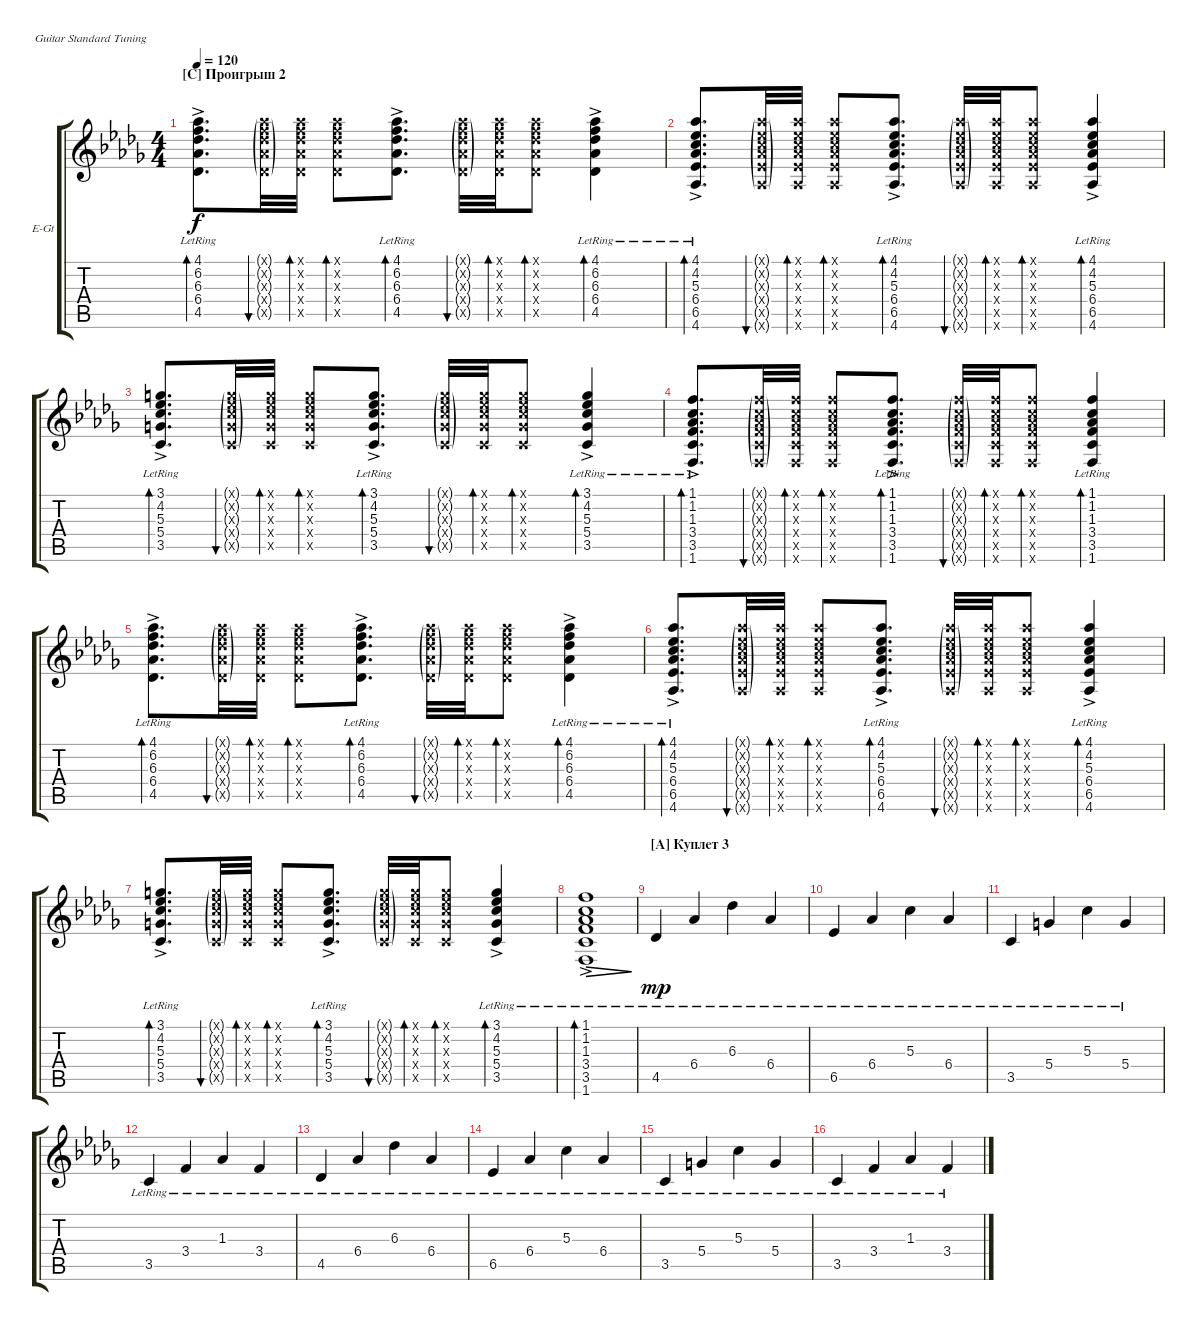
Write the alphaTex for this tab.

\defaultSystemsLayout 4
\bracketExtendMode groupsimilarinstruments
\firstSystemTrackNameOrientation horizontal
\otherSystemsTrackNameOrientation horizontal
\track ("Гитара 2" "E-Gt") {instrument acousticgrandpiano}
\staff {score tabs}
\tuning (E4 B3 G3 D3 A2 E2)
\displaytranspose 12
\ts (4 4)
\section ("C" "Проигрыш 2")
\tempo 120
\clef g2
\ks db
(4.1{ac lr} 6.4{ac lr} 6.3{ac lr} 4.5{ac lr} 6.2{ac lr}).8{d bd 30 dy f} (4.1{g x} 6.4{g x} 6.3{g x} 4.5{g x} 6.2{g x}).32{bu 30} (4.1{x} 6.4{x} 6.3{x} 4.5{x} 6.2{x}).32{bd 30} (4.1{x} 6.4{x} 6.3{x} 4.5{x} 6.2{x}).8{bd 30} (4.1{ac lr} 6.4{ac lr} 6.3{ac lr} 4.5{ac lr} 6.2{ac lr}).8{d bd 30} (4.1{g x} 6.4{g x} 6.3{g x} 4.5{g x} 6.2{g x}).32{bu 30} (4.1{x} 6.4{x} 6.3{x} 4.5{x} 6.2{x}).32{bd 30} (4.1{x} 6.4{x} 6.3{x} 4.5{x} 6.2{x}).8{bd 30} (4.1{ac lr} 6.4{ac lr} 6.3{ac lr} 4.5{ac lr} 6.2{ac lr}).4{bd 30} |
(6.5{ac lr} 6.4{ac lr} 5.3{ac lr} 4.2{ac lr} 4.1{ac lr} 4.6{ac lr}).8{d bd 30} (6.5{g x} 6.4{g x} 5.3{g x} 4.2{g x} 4.1{g x} 4.6{g x}).32{bu 30} (6.5{x} 6.4{x} 5.3{x} 4.2{x} 4.1{x} 4.6{x}).32{bd 60} (6.5{x} 6.4{x} 5.3{x} 4.2{x} 4.1{x} 4.6{x}).8{bd 234} (6.5{ac lr} 6.4{ac lr} 5.3{ac lr} 4.2{ac lr} 4.1{ac lr} 4.6{ac lr}).8{d bd 30} (6.5{g x} 6.4{g x} 5.3{g x} 4.2{g x} 4.1{g x} 4.6{g x}).32{bu 30} (6.5{x} 6.4{x} 5.3{x} 4.2{x} 4.1{x} 4.6{x}).32{bd 60} (6.5{x} 6.4{x} 5.3{x} 4.2{x} 4.1{x} 4.6{x}).8{bd 234} (6.5{ac lr} 6.4{ac lr} 5.3{ac lr} 4.2{ac lr} 4.1{ac lr} 4.6{ac lr}).4{bd 30} |
(3.1{ac lr} 4.2{ac lr} 5.4{ac lr} 5.3{ac lr} 3.5{ac lr}).8{d bd 30} (3.1{g x} 4.2{g x} 5.4{g x} 5.3{g x} 3.5{g x}).32{bu 60} (3.1{x} 4.2{x} 5.4{x} 5.3{x} 3.5{x}).32{bd 231} (3.1{x} 4.2{x} 5.4{x} 5.3{x} 3.5{x}).8{bd 231} (3.1{ac lr} 4.2{ac lr} 5.4{ac lr} 5.3{ac lr} 3.5{ac lr}).8{d bd 30} (3.1{g x} 4.2{g x} 5.4{g x} 5.3{g x} 3.5{g x}).32{bu 60} (3.1{x} 4.2{x} 5.4{x} 5.3{x} 3.5{x}).32{bd 231} (3.1{x} 4.2{x} 5.4{x} 5.3{x} 3.5{x}).8{bd 231} (3.1{ac lr} 4.2{ac lr} 5.4{ac lr} 5.3{ac lr} 3.5{ac lr}).4{bd 30} |
(1.1{ac lr} 1.2{ac lr} 1.3{ac lr} 3.4{ac lr} 3.5{ac lr} 1.6{ac lr}).8{d bd 30} (1.1{g x} 1.2{g x} 1.3{g x} 3.4{g x} 3.5{g x} 1.6{g x}).32{bu 30} (1.1{x} 1.2{x} 1.3{x} 3.4{x} 3.5{x} 1.6{x}).32{bd 30} (1.1{x} 1.2{x} 1.3{x} 3.4{x} 3.5{x} 1.6{x}).8{bd 30} (1.1{ac lr} 1.2{ac lr} 1.3{ac lr} 3.4{ac lr} 3.5{ac lr} 1.6{ac lr}).8{d bd 30} (1.1{g x} 1.2{g x} 1.3{g x} 3.4{g x} 3.5{g x} 1.6{g x}).32{bu 30} (1.1{x} 1.2{x} 1.3{x} 3.4{x} 3.5{x} 1.6{x}).32{bd 30} (1.1{x} 1.2{x} 1.3{x} 3.4{x} 3.5{x} 1.6{x}).8{bd 30} (1.1{lr} 1.2{lr} 1.3{lr} 3.4{lr} 3.5{lr} 1.6{lr}).4{bd 30} |
(4.1{ac lr} 6.4{ac lr} 6.3{ac lr} 4.5{ac lr} 6.2{ac lr}).8{d bd 30} (4.1{g x} 6.4{g x} 6.3{g x} 4.5{g x} 6.2{g x}).32{bu 30} (4.1{x} 6.4{x} 6.3{x} 4.5{x} 6.2{x}).32{bd 30} (4.1{x} 6.4{x} 6.3{x} 4.5{x} 6.2{x}).8{bd 30} (4.1{ac lr} 6.4{ac lr} 6.3{ac lr} 4.5{ac lr} 6.2{ac lr}).8{d bd 30} (4.1{g x} 6.4{g x} 6.3{g x} 4.5{g x} 6.2{g x}).32{bu 30} (4.1{x} 6.4{x} 6.3{x} 4.5{x} 6.2{x}).32{bd 30} (4.1{x} 6.4{x} 6.3{x} 4.5{x} 6.2{x}).8{bd 30} (4.1{ac lr} 6.4{ac lr} 6.3{ac lr} 4.5{ac lr} 6.2{ac lr}).4{bd 30} |
(6.5{ac lr} 6.4{ac lr} 5.3{ac lr} 4.2{ac lr} 4.1{ac lr} 4.6{ac lr}).8{d bd 30} (6.5{g x} 6.4{g x} 5.3{g x} 4.2{g x} 4.1{g x} 4.6{g x}).32{bu 30} (6.5{x} 6.4{x} 5.3{x} 4.2{x} 4.1{x} 4.6{x}).32{bd 60} (6.5{x} 6.4{x} 5.3{x} 4.2{x} 4.1{x} 4.6{x}).8{bd 234} (6.5{ac lr} 6.4{ac lr} 5.3{ac lr} 4.2{ac lr} 4.1{ac lr} 4.6{ac lr}).8{d bd 30} (6.5{g x} 6.4{g x} 5.3{g x} 4.2{g x} 4.1{g x} 4.6{g x}).32{bu 30} (6.5{x} 6.4{x} 5.3{x} 4.2{x} 4.1{x} 4.6{x}).32{bd 60} (6.5{x} 6.4{x} 5.3{x} 4.2{x} 4.1{x} 4.6{x}).8{bd 234} (6.5{ac lr} 6.4{ac lr} 5.3{ac lr} 4.2{ac lr} 4.1{ac lr} 4.6{ac lr}).4{bd 30} |
(3.1{ac lr} 4.2{ac lr} 5.4{ac lr} 5.3{ac lr} 3.5{ac lr}).8{d bd 30} (3.1{g x} 4.2{g x} 5.4{g x} 5.3{g x} 3.5{g x}).32{bu 60} (3.1{x} 4.2{x} 5.4{x} 5.3{x} 3.5{x}).32{bd 231} (3.1{x} 4.2{x} 5.4{x} 5.3{x} 3.5{x}).8{bd 231} (3.1{ac lr} 4.2{ac lr} 5.4{ac lr} 5.3{ac lr} 3.5{ac lr}).8{d bd 30} (3.1{g x} 4.2{g x} 5.4{g x} 5.3{g x} 3.5{g x}).32{bu 60} (3.1{x} 4.2{x} 5.4{x} 5.3{x} 3.5{x}).32{bd 231} (3.1{x} 4.2{x} 5.4{x} 5.3{x} 3.5{x}).8{bd 231} (3.1{ac lr} 4.2{ac lr} 5.4{ac lr} 5.3{ac lr} 3.5{ac lr}).4{bd 30} |
(1.1{ac lr} 1.2{ac lr} 1.3{ac lr} 3.4{ac lr} 3.5{ac lr} 1.6{ac lr}).1{bd 30 dec} |
\section ("A" "Куплет 3")
4.5{lr}.4{dy mp} 6.4{lr}.4 6.3{lr}.4 6.4{lr}.4 |
6.5{lr}.4 6.4{lr}.4 5.3{lr}.4 6.4{lr}.4 |
3.5{lr}.4 5.4{lr}.4 5.3{lr}.4 5.4{lr}.4 |
\scale
1.11475 3.5{lr}.4 3.4{lr}.4 1.3{lr}.4 3.4{lr}.4 |
4.5{lr}.4 6.4{lr}.4 6.3{lr}.4 6.4{lr}.4 |
6.5{lr}.4 6.4{lr}.4 5.3{lr}.4 6.4{lr}.4 |
3.5{lr}.4 5.4{lr}.4 5.3{lr}.4 5.4{lr}.4 |
3.5{lr}.4 3.4{lr}.4 1.3{lr}.4 3.4{lr}.4
